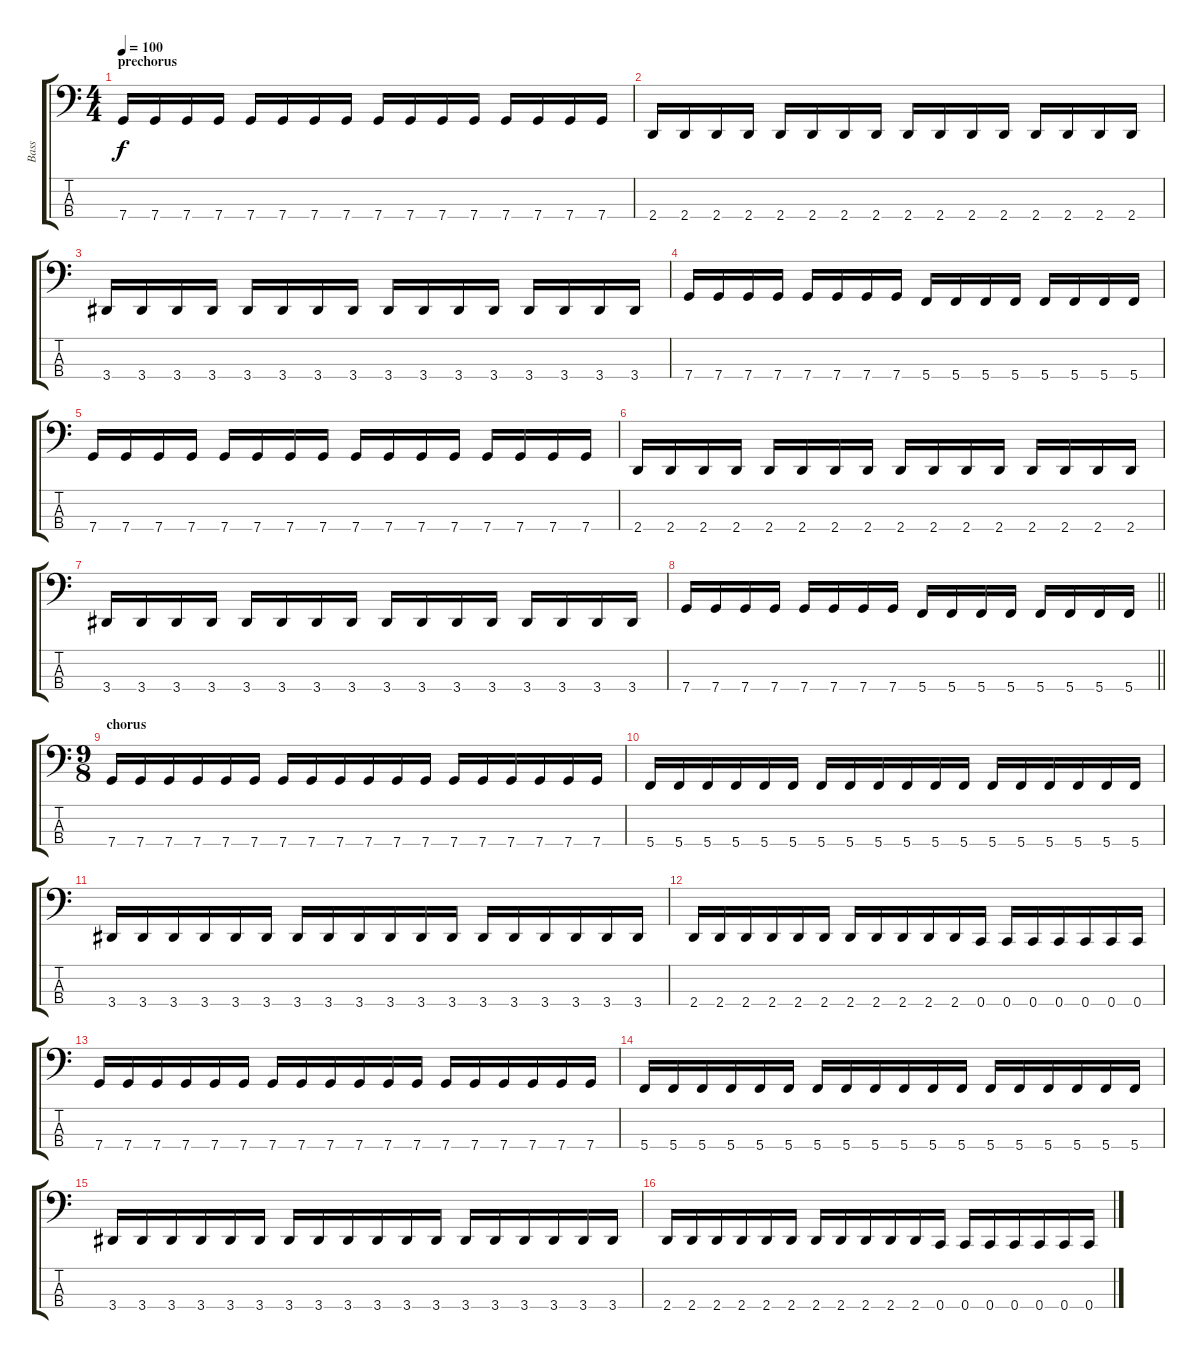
\track ("Bass" "Bass") {instrument electricbasspick}
\staff {score tabs}
\tuning (F2 C2 G1 C1) {hide}
\ts (4 4)
\section ("" "prechorus")
\tempo 100
\clef f4
\ks c
7.4.16{dy f} 7.4.16 7.4.16 7.4.16 7.4.16 7.4.16 7.4.16 7.4.16 7.4.16 7.4.16 7.4.16 7.4.16 7.4.16 7.4.16 7.4.16 7.4.16 |
2.4.16 2.4.16 2.4.16 2.4.16 2.4.16 2.4.16 2.4.16 2.4.16 2.4.16 2.4.16 2.4.16 2.4.16 2.4.16 2.4.16 2.4.16 2.4.16 |
3.4.16 3.4.16 3.4.16 3.4.16 3.4.16 3.4.16 3.4.16 3.4.16 3.4.16 3.4.16 3.4.16 3.4.16 3.4.16 3.4.16 3.4.16 3.4.16 |
7.4.16 7.4.16 7.4.16 7.4.16 7.4.16 7.4.16 7.4.16 7.4.16 5.4.16 5.4.16 5.4.16 5.4.16 5.4.16 5.4.16 5.4.16 5.4.16 |
7.4.16 7.4.16 7.4.16 7.4.16 7.4.16 7.4.16 7.4.16 7.4.16 7.4.16 7.4.16 7.4.16 7.4.16 7.4.16 7.4.16 7.4.16 7.4.16 |
2.4.16 2.4.16 2.4.16 2.4.16 2.4.16 2.4.16 2.4.16 2.4.16 2.4.16 2.4.16 2.4.16 2.4.16 2.4.16 2.4.16 2.4.16 2.4.16 |
3.4.16 3.4.16 3.4.16 3.4.16 3.4.16 3.4.16 3.4.16 3.4.16 3.4.16 3.4.16 3.4.16 3.4.16 3.4.16 3.4.16 3.4.16 3.4.16 |
\barLineRight lightlight
7.4.16 7.4.16 7.4.16 7.4.16 7.4.16 7.4.16 7.4.16 7.4.16 5.4.16 5.4.16 5.4.16 5.4.16 5.4.16 5.4.16 5.4.16 5.4.16 |
\ts (9 8)
\section ("" "chorus")
7.4.16 7.4.16 7.4.16 7.4.16 7.4.16 7.4.16 7.4.16 7.4.16 7.4.16 7.4.16 7.4.16 7.4.16 7.4.16 7.4.16 7.4.16 7.4.16 7.4.16 7.4.16 |
5.4.16 5.4.16 5.4.16 5.4.16 5.4.16 5.4.16 5.4.16 5.4.16 5.4.16 5.4.16 5.4.16 5.4.16 5.4.16 5.4.16 5.4.16 5.4.16 5.4.16 5.4.16 |
3.4.16 3.4.16 3.4.16 3.4.16 3.4.16 3.4.16 3.4.16 3.4.16 3.4.16 3.4.16 3.4.16 3.4.16 3.4.16 3.4.16 3.4.16 3.4.16 3.4.16 3.4.16 |
2.4.16 2.4.16 2.4.16 2.4.16 2.4.16 2.4.16 2.4.16 2.4.16 2.4.16 2.4.16 2.4.16 0.4.16 0.4.16 0.4.16 0.4.16 0.4.16 0.4.16 0.4.16 |
7.4.16 7.4.16 7.4.16 7.4.16 7.4.16 7.4.16 7.4.16 7.4.16 7.4.16 7.4.16 7.4.16 7.4.16 7.4.16 7.4.16 7.4.16 7.4.16 7.4.16 7.4.16 |
5.4.16 5.4.16 5.4.16 5.4.16 5.4.16 5.4.16 5.4.16 5.4.16 5.4.16 5.4.16 5.4.16 5.4.16 5.4.16 5.4.16 5.4.16 5.4.16 5.4.16 5.4.16 |
3.4.16 3.4.16 3.4.16 3.4.16 3.4.16 3.4.16 3.4.16 3.4.16 3.4.16 3.4.16 3.4.16 3.4.16 3.4.16 3.4.16 3.4.16 3.4.16 3.4.16 3.4.16 |
2.4.16 2.4.16 2.4.16 2.4.16 2.4.16 2.4.16 2.4.16 2.4.16 2.4.16 2.4.16 2.4.16 0.4.16 0.4.16 0.4.16 0.4.16 0.4.16 0.4.16 0.4.16
